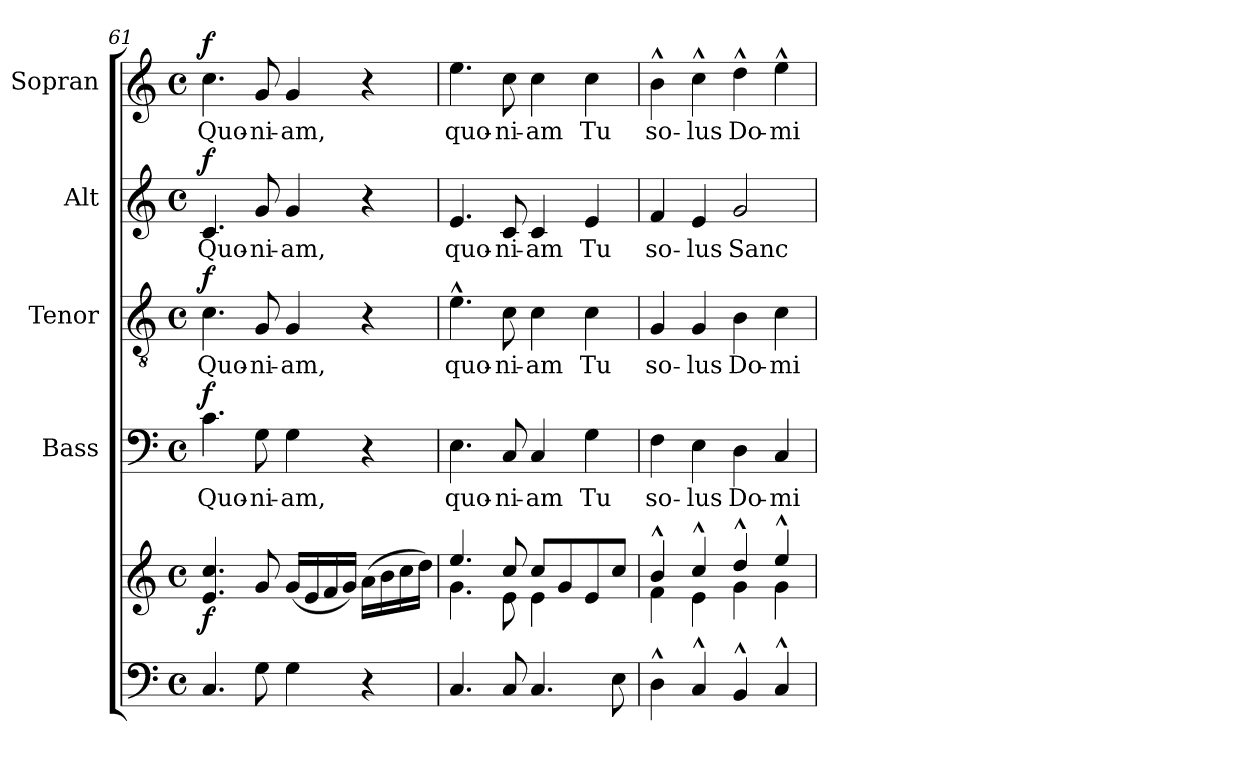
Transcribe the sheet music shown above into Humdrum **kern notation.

**kern	**kern	**dynam	**kern	**text	**dynam	**kern	**text	**dynam	**kern	**text	**dynam	**kern	**text	**dynam
*part5	*part5	*part5	*part4	*part4	*part4	*part3	*part3	*part3	*part2	*part2	*part2	*part1	*part1	*part1
*staff6	*staff5	*staff5/6	*staff4	*staff4	*staff4	*staff3	*staff3	*staff3	*staff2	*staff2	*staff2	*staff1	*staff1	*staff1
*	*	*	*I"Bass	*	*	*I"Tenor	*	*	*I"Alt	*	*	*I"Sopran	*	*
*	*	*	*I'B.	*	*	*I'T.	*	*	*I'A.	*	*	*I'S.	*	*
!!LO:LB:g=z
*clefF4	*clefG2	*	*clefF4	*	*	*clefGv2	*	*	*clefG2	*	*	*clefG2	*	*
*k[]	*k[]	*	*k[]	*	*	*k[]	*	*	*k[]	*	*	*k[]	*	*
*C:	*C:	*	*C:	*	*	*C:	*	*	*C:	*	*	*C:	*	*
*M4/4	*M4/4	*	*M4/4	*	*	*M4/4	*	*	*M4/4	*	*	*M4/4	*	*
*met(c)	*met(c)	*	*met(c)	*	*	*met(c)	*	*	*met(c)	*	*	*met(c)	*	*
=61	=61	=61	=61	=61	=61	=61	=61	=61	=61	=61	=61	=61	=61	=61
!	!	!LO:DY:b	!	!LO:LY:b	!LO:DY:a	!	!LO:LY:b	!LO:DY:a	!	!LO:LY:b	!LO:DY:a	!	!LO:LY:b	!LO:DY:a
4.C/	4.e/ 4.cc/	f	4.c\	Quo-	f	4.c\	Quo-	f	4.c/	Quo-	f	4.cc\	Quo-	f
!	!	!	!	!LO:LY:b	!	!	!LO:LY:b	!	!	!LO:LY:b	!	!	!LO:LY:b	!
8G\	8g/	.	8G\	-ni-	.	8G/	-ni-	.	8g/	-ni-	.	8g/	-ni-	.
!	!	!	!	!LO:LY:b	!	!	!LO:LY:b	!	!	!LO:LY:b	!	!	!LO:LY:b	!
4G\	(<16g/LL	.	4G\	-am,	.	4G/	-am,	.	4g/	-am,	.	4g/	-am,	.
.	16e/	.	.	.	.	.	.	.	.	.	.	.	.	.
.	16f/	.	.	.	.	.	.	.	.	.	.	.	.	.
.	16g/JJ)	.	.	.	.	.	.	.	.	.	.	.	.	.
4r	(>16a\LL	.	4r	.	.	4r	.	.	4r	.	.	4r	.	.
.	16b\	.	.	.	.	.	.	.	.	.	.	.	.	.
.	16cc\	.	.	.	.	.	.	.	.	.	.	.	.	.
.	16dd\JJ)	.	.	.	.	.	.	.	.	.	.	.	.	.
=62	=62	=62	=62	=62	=62	=62	=62	=62	=62	=62	=62	=62	=62	=62
*	*^	*	*	*	*	*	*	*	*	*	*	*	*	*
!	!	!	!	!	!LO:LY:b	!	!	!LO:LY:b	!	!	!LO:LY:b	!	!	!LO:LY:b	!
4.C/	4.ee/	4.g\	.	4.E\	quo-	.	4.e^^>\	quo-	.	4.e/	quo-	.	4.ee\	quo-	.
!	!	!	!	!	!LO:LY:b	!	!	!LO:LY:b	!	!	!LO:LY:b	!	!	!LO:LY:b	!
8C/	8cc/	8e\	.	8C/	-ni-	.	8c\	-ni-	.	8c/	-ni-	.	8cc\	-ni-	.
!	!	!	!	!	!LO:LY:b	!	!	!LO:LY:b	!	!	!LO:LY:b	!	!	!LO:LY:b	!
4.C/	8cc/L	4e\	.	4C/	-am	.	4c\	-am	.	4c/	-am	.	4cc\	-am	.
.	8g/	.	.	.	.	.	.	.	.	.	.	.	.	.	.
!	!	!	!	!	!LO:LY:b	!	!	!LO:LY:b	!	!	!LO:LY:b	!	!	!LO:LY:b	!
.	8e/	4ryy	.	4G\	Tu	.	4c\	Tu	.	4e/	Tu	.	4cc\	Tu	.
8E\	8cc/J	.	.	.	.	.	.	.	.	.	.	.	.	.	.
=63	=63	=63	=63	=63	=63	=63	=63	=63	=63	=63	=63	=63	=63	=63	=63
!	!	!	!	!	!LO:LY:b	!	!	!LO:LY:b	!	!	!LO:LY:b	!	!	!LO:LY:b	!
4D^^>\	4b^^>/	4f\	.	4F\	so-	.	4G/	so-	.	4f/	so-	.	4b^^>\	so-	.
!	!	!	!	!	!LO:LY:b	!	!	!LO:LY:b	!	!	!LO:LY:b	!	!	!LO:LY:b	!
4C^^>/	4cc^^>/	4e\	.	4E\	-lus	.	4G/	-lus	.	4e/	-lus	.	4cc^^>\	-lus	.
!	!	!	!	!	!LO:LY:b	!	!	!LO:LY:b	!	!	!LO:LY:b	!	!	!LO:LY:b	!
4BB^^>/	4dd^^>/	4g\	.	4D\	Do-	.	4B\	Do-	.	2g/	Sanc-	.	4dd^^>\	Do-	.
!	!	!	!	!	!LO:LY:b	!	!	!LO:LY:b	!	!	!	!	!	!LO:LY:b	!
4C^^>/	4ee^^>/	4g\	.	4C/	-mi-	.	4c\	-mi-	.	.	.	.	4ee^^>\	-mi-	.
*	*v	*v	*	*	*	*	*	*	*	*	*	*	*	*	*
=	=	=	=	=	=	=	=	=	=	=	=	=	=	=
*-	*-	*-	*-	*-	*-	*-	*-	*-	*-	*-	*-	*-	*-	*-
